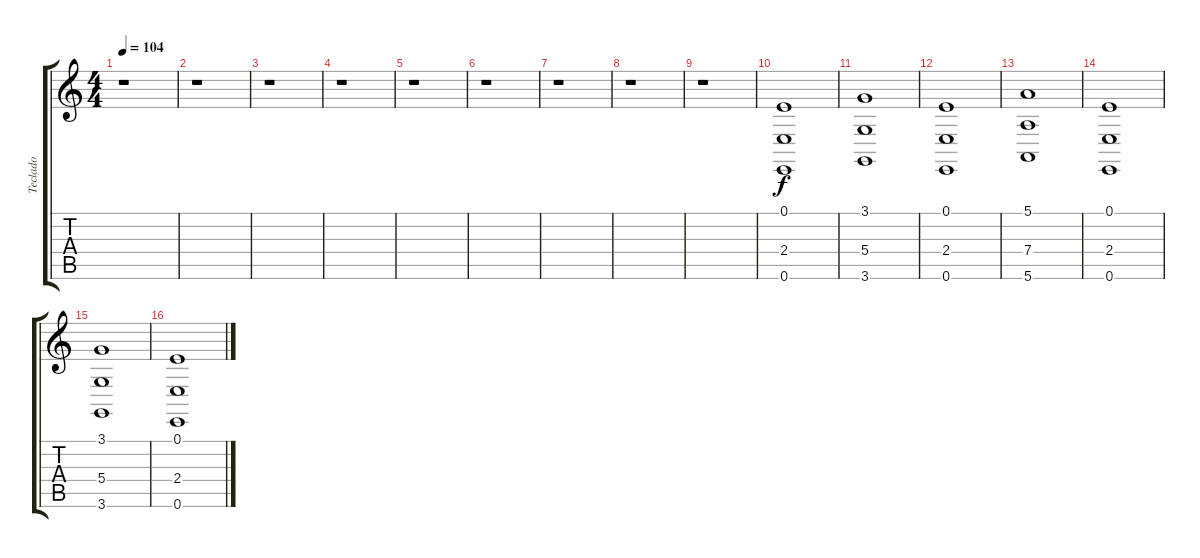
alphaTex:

\track ("Teclado" "Teclado") {instrument choiraahs}
\staff {score tabs}
\tuning (E4 B3 G3 D3 A2 E2) {hide}
\ts (4 4)
\tempo 104
\clef g2
\ks c
r.1{dy f} |
r.1 |
r.1 |
r.1 |
r.1 |
r.1 |
r.1 |
r.1 |
r.1{volume 14} |
(0.1 2.4 0.6).1 |
(3.1 5.4 3.6).1 |
(0.1 2.4 0.6).1 |
(5.1 7.4 5.6).1 |
(0.1 2.4 0.6).1 |
(3.1 5.4 3.6).1 |
(0.1 2.4 0.6).1
